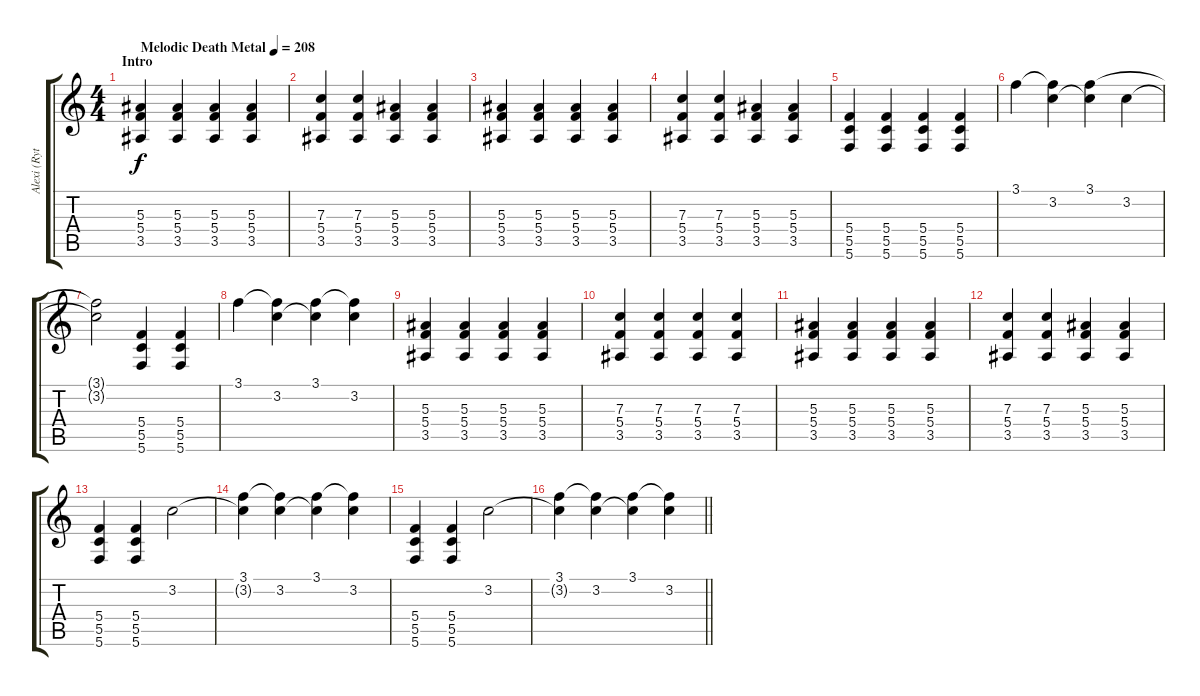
\track ("Alexi (Rythm Guitar)" "Alexi (Ryt") {instrument distortionguitar}
\staff {score tabs}
\tuning (D4 A3 F3 C3 G2 C2) {hide}
\ts (4 4)
\section ("" "Intro")
\tempo (208 "Melodic Death Metal")
\clef g2
\ks c
(5.3 5.4 3.5).4{dy f volume 13 balance 2 instrument distortionguitar} (5.3 5.4 3.5).4 (5.3 5.4 3.5).4 (5.3 5.4 3.5).4 |
(7.3 5.4 3.5).4 (7.3 5.4 3.5).4 (5.3 5.4 3.5).4 (5.3 5.4 3.5).4 |
(5.3 5.4 3.5).4 (5.3 5.4 3.5).4 (5.3 5.4 3.5).4 (5.3 5.4 3.5).4 |
(7.3 5.4 3.5).4 (7.3 5.4 3.5).4 (5.3 5.4 3.5).4 (5.3 5.4 3.5).4 |
(5.4 5.5 5.6).4 (5.4 5.5 5.6).4 (5.4 5.5 5.6).4 (5.4 5.5 5.6).4 |
3.1.4 (3.1{t} 3.2).4 (3.1 3.2{t}).4 3.2.4 |
(3.1{t} 3.2{t}).2 (5.4 5.5 5.6).4 (5.4 5.5 5.6).4 |
3.1.4 (3.1{t} 3.2).4 (3.1 3.2{t}).4 (3.1{t} 3.2).4 |
(5.3 5.4 3.5).4 (5.3 5.4 3.5).4 (5.3 5.4 3.5).4 (5.3 5.4 3.5).4 |
(7.3 5.4 3.5).4 (7.3 5.4 3.5).4 (7.3 5.4 3.5).4 (7.3 5.4 3.5).4 |
(5.3 5.4 3.5).4 (5.3 5.4 3.5).4 (5.3 5.4 3.5).4 (5.3 5.4 3.5).4 |
(7.3 5.4 3.5).4 (7.3 5.4 3.5).4 (5.3 5.4 3.5).4 (5.3 5.4 3.5).4 |
(5.4 5.5 5.6).4 (5.4 5.5 5.6).4 3.2.2 |
(3.1 3.2{t}).4 (3.1{t} 3.2).4 (3.1 3.2{t}).4 (3.1{t} 3.2).4 |
(5.4 5.5 5.6).4 (5.4 5.5 5.6).4 3.2.2 |
\barLineRight lightlight
(3.1 3.2{t}).4 (3.1{t} 3.2).4 (3.1 3.2{t}).4 (3.1{t} 3.2).4
